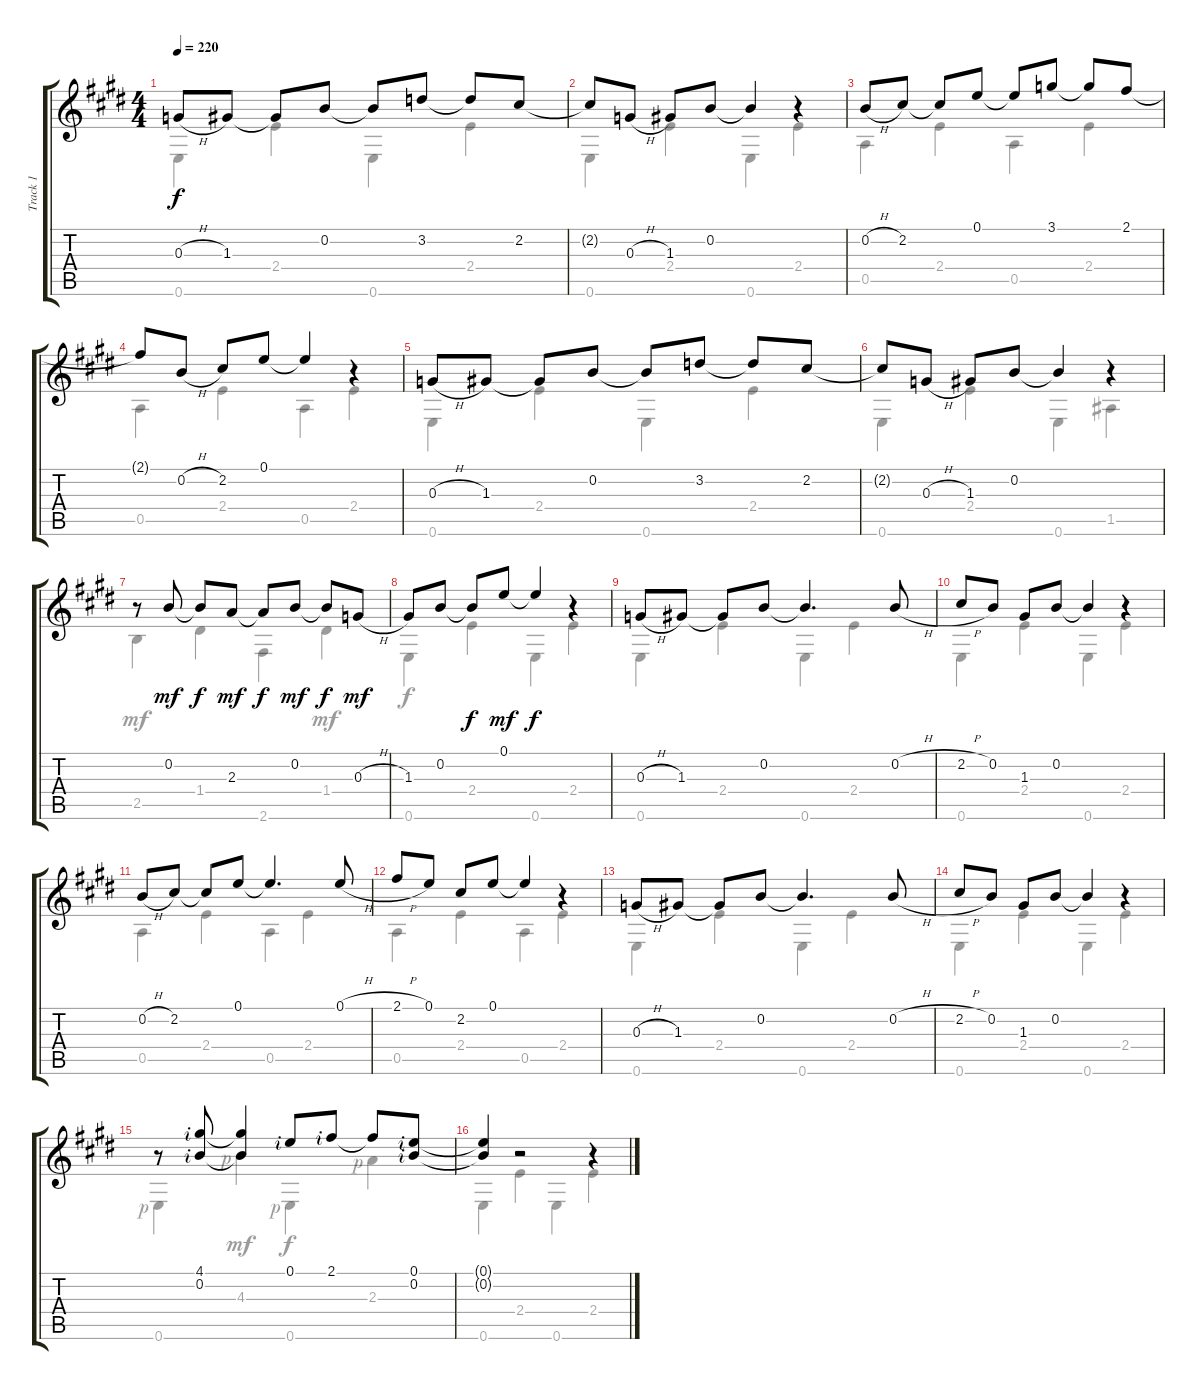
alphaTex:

\track ("Track 1" "Track 1") {instrument acousticguitarnylon}
\staff {score tabs}
\tuning (E4 B3 G3 D3 A2 E2) {hide}
\voice
\ts (4 4)
\tempo 220
\clef g2
\ks e
0.3{h}.8{dy f} 1.3.8 1.3{t}.8 0.2.8 0.2{t}.8 3.2.8 3.2{t}.8 2.2.8 |
2.2{t}.8 0.3{h}.8 1.3.8 0.2.8 0.2{t}.4 r.4 |
0.2{h}.8 2.2.8 2.2{t}.8 0.1.8 0.1{t}.8 3.1.8 3.1{t}.8 2.1.8 |
2.1{t}.8 0.2{h}.8 2.2.8 0.1.8 0.1{t}.4 r.4 |
0.3{h}.8 1.3.8 1.3{t}.8 0.2.8 0.2{t}.8 3.2.8 3.2{t}.8 2.2.8 |
2.2{t}.8 0.3{h}.8 1.3.8 0.2.8 0.2{t}.4 r.4 |
r.8 0.2.8{dy mf} 0.2{t}.8{dy f} 2.3.8{dy mf} 2.3{t}.8{dy f} 0.2.8{dy mf} 0.2{t}.8{dy f} 0.3{h}.8{dy mf} |
1.3.8 0.2.8 0.2{t}.8{dy f} 0.1.8{dy mf} 0.1{t}.4{dy f} r.4 |
0.3{h}.8 1.3.8 1.3{t}.8 0.2.8 0.2{t}.4{d} 0.2{h}.8 |
2.2{h}.8 0.2.8 1.3.8 0.2.8 0.2{t}.4 r.4 |
0.2{h}.8 2.2.8 2.2{t}.8 0.1.8 0.1{t}.4{d} 0.1{h}.8 |
2.1{h}.8 0.1.8 2.2.8 0.1.8 0.1{t}.4 r.4 |
0.3{h}.8 1.3.8 1.3{t}.8 0.2.8 0.2{t}.4{d} 0.2{h}.8 |
2.2{h}.8 0.2.8 1.3.8 0.2.8 0.2{t}.4 r.4 |
r.8 (4.1{rf 2} 0.2{rf 2}).8 (4.1{t} 0.2{t}).4 0.1{rf 2}.8 2.1{rf 2}.8 2.1{t}.8 (0.1{rf 2} 0.2{rf 2}).8 |
(0.1{t} 0.2{t}).4 r.2 r.4
\voice
\clef g2
\ottava regular
\simile none
\ks e
0.6.4{dy f} 2.4.4 0.6.4 2.4.4 |
0.6.4 2.4.4 0.6.4 2.4.4 |
0.5.4 2.4.4 0.5.4 2.4.4 |
0.5.4 2.4.4 0.5.4 2.4.4 |
0.6.4 2.4.4 0.6.4 2.4.4 |
0.6.4 2.4.4 0.6.4 1.5.4 |
2.5.4{dy mf} 1.4.4 2.6.4{dy f} 1.4.4{dy mf} |
0.6.4{dy f} 2.4.4 0.6.4 2.4.4 |
0.6.4 2.4.4 0.6.4 2.4.4 |
0.6.4 2.4.4 0.6.4 2.4.4 |
0.5.4 2.4.4 0.5.4 2.4.4 |
0.5.4 2.4.4 0.5.4 2.4.4 |
0.6.4 2.4.4 0.6.4 2.4.4 |
0.6.4 2.4.4 0.6.4 2.4.4 |
0.6{rf 1}.4 4.3{rf 1}.4{dy mf} 0.6{rf 1}.4{dy f} 2.3{rf 1}.4 |
0.6.4 2.4.4 0.6.4 2.4.4
